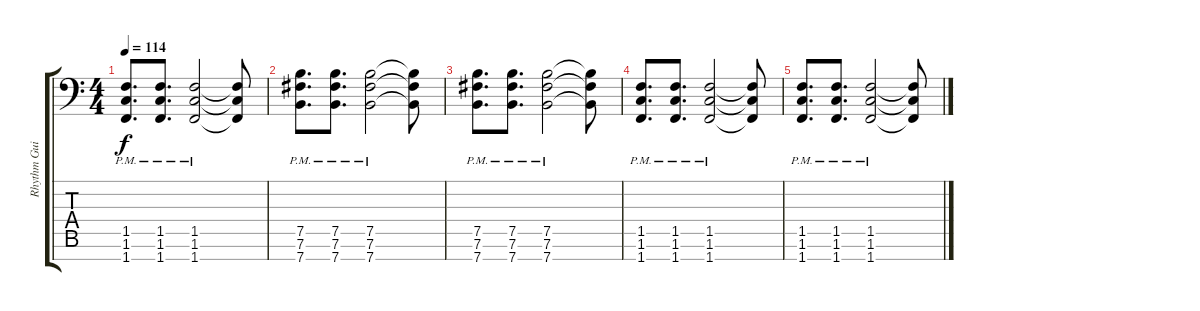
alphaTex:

\track ("Rhythm Guitar" "Rhythm Gui") {instrument distortionguitar}
\staff {score tabs}
\tuning (B3 G3 D3 A2 E2 B1 E1) {hide}
\ts (4 4)
\tempo 114
\clef f4
\ks c
(1.5{pm} 1.6{pm} 1.7{pm}).8{d dy f} (1.5{pm} 1.6{pm} 1.7{pm}).8{d} (1.5{pm} 1.6{pm} 1.7{pm}).2 (1.5{t} 1.6{t} 1.7{t}).8 |
(7.5{pm} 7.6{pm} 7.7{pm}).8{d} (7.5{pm} 7.6{pm} 7.7{pm}).8{d} (7.5{pm} 7.6{pm} 7.7{pm}).2 (7.5{t} 7.6{t} 7.7{t}).8 |
(7.5{pm} 7.6{pm} 7.7{pm}).8{d} (7.5{pm} 7.6{pm} 7.7{pm}).8{d} (7.5{pm} 7.6{pm} 7.7{pm}).2 (7.5{t} 7.6{t} 7.7{t}).8 |
(1.5{pm} 1.6{pm} 1.7{pm}).8{d} (1.5{pm} 1.6{pm} 1.7{pm}).8{d} (1.5{pm} 1.6{pm} 1.7{pm}).2 (1.5{t} 1.6{t} 1.7{t}).8 |
(1.5{pm} 1.6{pm} 1.7{pm}).8{d} (1.5{pm} 1.6{pm} 1.7{pm}).8{d} (1.5{pm} 1.6{pm} 1.7{pm}).2 (1.5{t} 1.6{t} 1.7{t}).8
